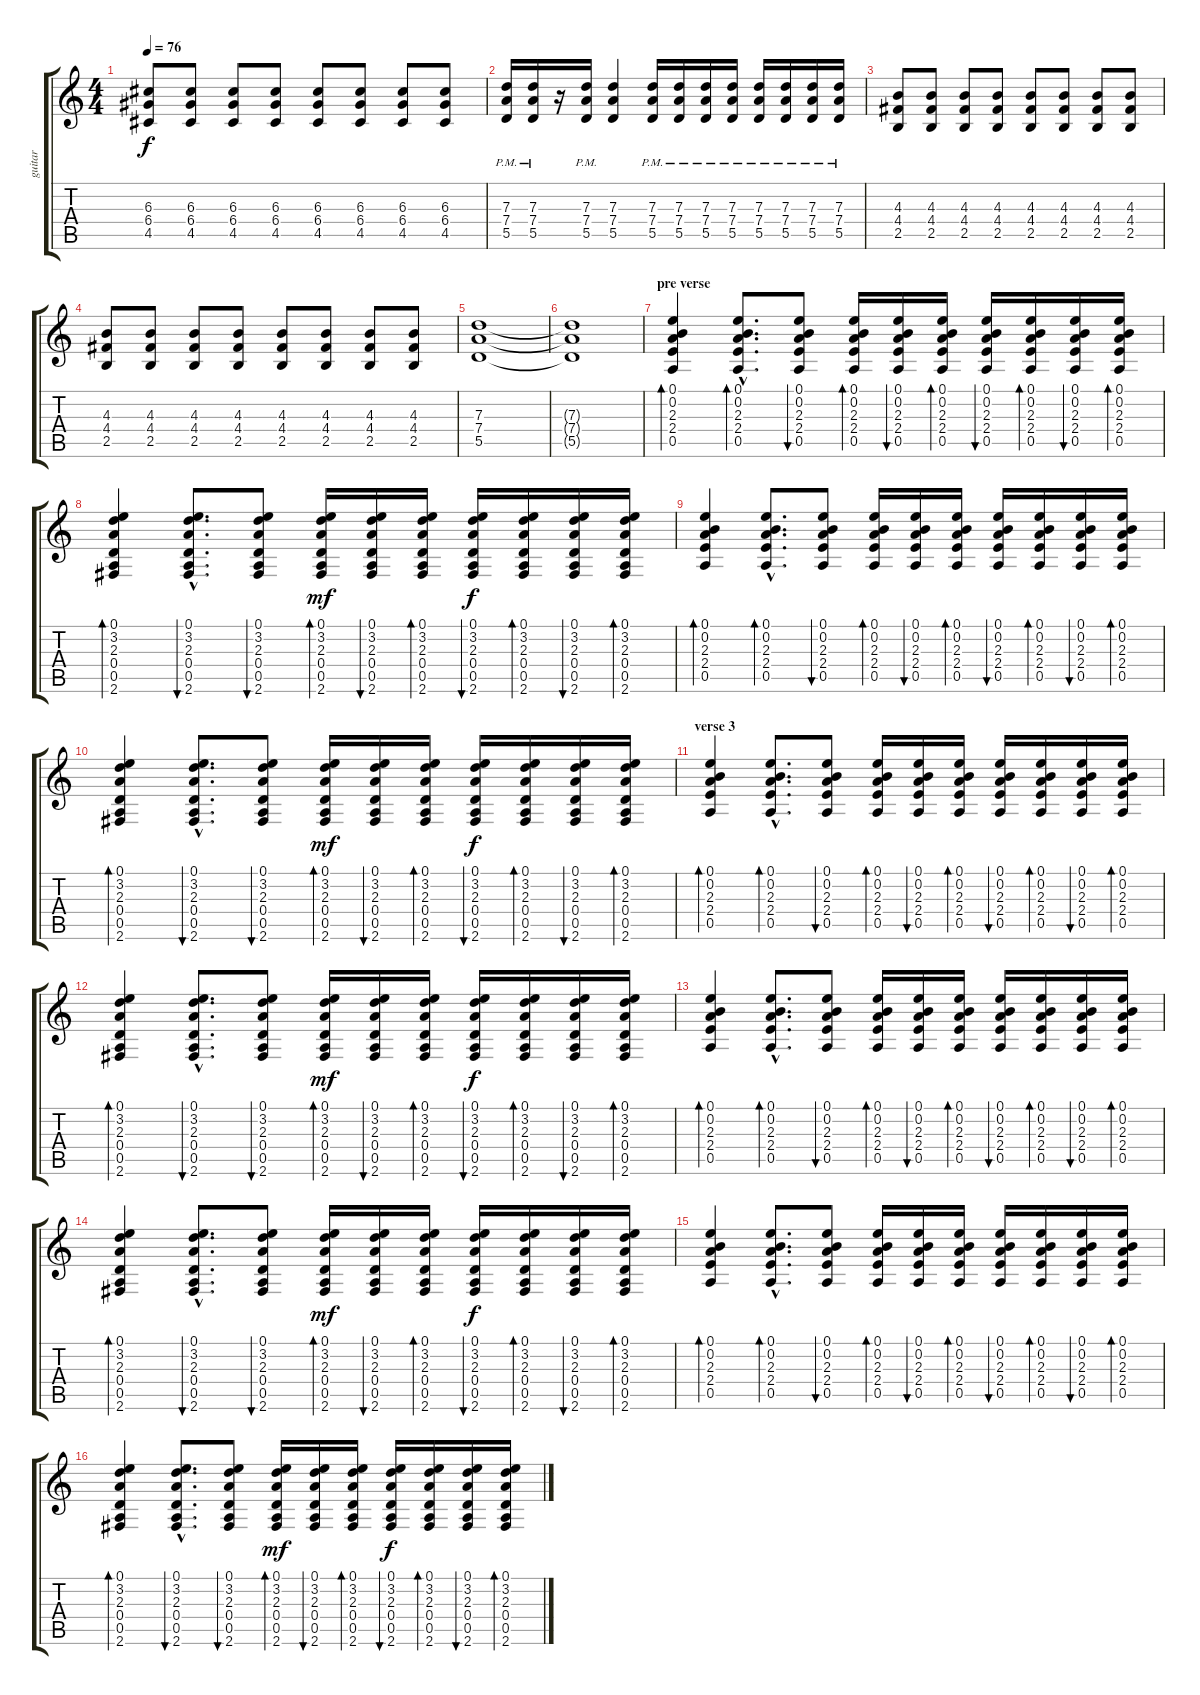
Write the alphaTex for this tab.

\track ("guitar" "guitar") {instrument acousticguitarsteel}
\staff {score tabs}
\tuning (E4 B3 G3 D3 A2 E2) {hide}
\ts (4 4)
\tempo 76
\clef g2
\ks c
(6.3 6.4 4.5).8{dy f} (6.3 6.4 4.5).8 (6.3 6.4 4.5).8 (6.3 6.4 4.5).8 (6.3 6.4 4.5).8 (6.3 6.4 4.5).8 (6.3 6.4 4.5).8 (6.3 6.4 4.5).8 |
(7.3{pm} 7.4{pm} 5.5{pm}).16 (7.3{pm} 7.4{pm} 5.5{pm}).16 r.16 (7.3{pm} 7.4{pm} 5.5{pm}).16 (7.3 7.4 5.5).4 (7.3{pm} 7.4{pm} 5.5{pm}).16 (7.3{pm} 7.4{pm} 5.5{pm}).16 (7.3{pm} 7.4{pm} 5.5{pm}).16 (7.3{pm} 7.4{pm} 5.5{pm}).16 (7.3{pm} 7.4{pm} 5.5{pm}).16 (7.3{pm} 7.4{pm} 5.5{pm}).16 (7.3{pm} 7.4{pm} 5.5{pm}).16 (7.3{pm} 7.4{pm} 5.5{pm}).16 |
(4.3 4.4 2.5).8 (4.3 4.4 2.5).8 (4.3 4.4 2.5).8 (4.3 4.4 2.5).8 (4.3 4.4 2.5).8 (4.3 4.4 2.5).8 (4.3 4.4 2.5).8 (4.3 4.4 2.5).8 |
(4.3 4.4 2.5).8 (4.3 4.4 2.5).8 (4.3 4.4 2.5).8 (4.3 4.4 2.5).8 (4.3 4.4 2.5).8 (4.3 4.4 2.5).8 (4.3 4.4 2.5).8 (4.3 4.4 2.5).8 |
(7.3 7.4 5.5).1 |
(7.3{t} 7.4{t} 5.5{t}).1 |
\section ("" "pre verse")
(0.1 0.2 2.3 2.4 0.5).4{bd 30 volume 7 instrument acousticguitarsteel} (0.1{hac} 0.2{hac} 2.3{hac} 2.4{hac} 0.5{hac}).8{d bd 30} (0.1 0.2 2.3 2.4 0.5).8{bu 30} (0.1 0.2 2.3 2.4 0.5).16{bd 30} (0.1 0.2 2.3 2.4 0.5).16{bu 30} (0.1 0.2 2.3 2.4 0.5).16{bd 30} (0.1 0.2 2.3 2.4 0.5).16{bu 30} (0.1 0.2 2.3 2.4 0.5).16{bd 30} (0.1 0.2 2.3 2.4 0.5).16{bu 30} (0.1 0.2 2.3 2.4 0.5).16{bd 30} |
(0.1 3.2 2.3 0.4 0.5 2.6).4{bd 30} (0.1{hac} 3.2{hac} 2.3{hac} 0.4{hac} 0.5{hac} 2.6{hac}).8{d bu 30} (0.1 3.2 2.3 0.4 0.5 2.6).8{bu 30} (0.1 3.2 2.3 0.4 0.5 2.6).16{bd 30 dy mf} (0.1 3.2 2.3 0.4 0.5 2.6).16{bu 30} (0.1 3.2 2.3 0.4 0.5 2.6).16{bd 30} (0.1 3.2 2.3 0.4 0.5 2.6).16{bu 30 dy f} (0.1 3.2 2.3 0.4 0.5 2.6).16{bd 30} (0.1 3.2 2.3 0.4 0.5 2.6).16{bu 30} (0.1 3.2 2.3 0.4 0.5 2.6).16{bd 30} |
(0.1 0.2 2.3 2.4 0.5).4{bd 30} (0.1{hac} 0.2{hac} 2.3{hac} 2.4{hac} 0.5{hac}).8{d bd 30} (0.1 0.2 2.3 2.4 0.5).8{bu 30} (0.1 0.2 2.3 2.4 0.5).16{bd 30} (0.1 0.2 2.3 2.4 0.5).16{bu 30} (0.1 0.2 2.3 2.4 0.5).16{bd 30} (0.1 0.2 2.3 2.4 0.5).16{bu 30} (0.1 0.2 2.3 2.4 0.5).16{bd 30} (0.1 0.2 2.3 2.4 0.5).16{bu 30} (0.1 0.2 2.3 2.4 0.5).16{bd 30} |
(0.1 3.2 2.3 0.4 0.5 2.6).4{bd 30} (0.1{hac} 3.2{hac} 2.3{hac} 0.4{hac} 0.5{hac} 2.6{hac}).8{d bu 30} (0.1 3.2 2.3 0.4 0.5 2.6).8{bu 30} (0.1 3.2 2.3 0.4 0.5 2.6).16{bd 30 dy mf} (0.1 3.2 2.3 0.4 0.5 2.6).16{bu 30} (0.1 3.2 2.3 0.4 0.5 2.6).16{bd 30} (0.1 3.2 2.3 0.4 0.5 2.6).16{bu 30 dy f} (0.1 3.2 2.3 0.4 0.5 2.6).16{bd 30} (0.1 3.2 2.3 0.4 0.5 2.6).16{bu 30} (0.1 3.2 2.3 0.4 0.5 2.6).16{bd 30} |
\section ("" "verse 3")
(0.1 0.2 2.3 2.4 0.5).4{bd 30} (0.1{hac} 0.2{hac} 2.3{hac} 2.4{hac} 0.5{hac}).8{d bd 30} (0.1 0.2 2.3 2.4 0.5).8{bu 30} (0.1 0.2 2.3 2.4 0.5).16{bd 30} (0.1 0.2 2.3 2.4 0.5).16{bu 30} (0.1 0.2 2.3 2.4 0.5).16{bd 30} (0.1 0.2 2.3 2.4 0.5).16{bu 30} (0.1 0.2 2.3 2.4 0.5).16{bd 30} (0.1 0.2 2.3 2.4 0.5).16{bu 30} (0.1 0.2 2.3 2.4 0.5).16{bd 30} |
(0.1 3.2 2.3 0.4 0.5 2.6).4{bd 30} (0.1{hac} 3.2{hac} 2.3{hac} 0.4{hac} 0.5{hac} 2.6{hac}).8{d bu 30} (0.1 3.2 2.3 0.4 0.5 2.6).8{bu 30} (0.1 3.2 2.3 0.4 0.5 2.6).16{bd 30 dy mf} (0.1 3.2 2.3 0.4 0.5 2.6).16{bu 30} (0.1 3.2 2.3 0.4 0.5 2.6).16{bd 30} (0.1 3.2 2.3 0.4 0.5 2.6).16{bu 30 dy f} (0.1 3.2 2.3 0.4 0.5 2.6).16{bd 30} (0.1 3.2 2.3 0.4 0.5 2.6).16{bu 30} (0.1 3.2 2.3 0.4 0.5 2.6).16{bd 30} |
(0.1 0.2 2.3 2.4 0.5).4{bd 30} (0.1{hac} 0.2{hac} 2.3{hac} 2.4{hac} 0.5{hac}).8{d bd 30} (0.1 0.2 2.3 2.4 0.5).8{bu 30} (0.1 0.2 2.3 2.4 0.5).16{bd 30} (0.1 0.2 2.3 2.4 0.5).16{bu 30} (0.1 0.2 2.3 2.4 0.5).16{bd 30} (0.1 0.2 2.3 2.4 0.5).16{bu 30} (0.1 0.2 2.3 2.4 0.5).16{bd 30} (0.1 0.2 2.3 2.4 0.5).16{bu 30} (0.1 0.2 2.3 2.4 0.5).16{bd 30} |
(0.1 3.2 2.3 0.4 0.5 2.6).4{bd 30} (0.1{hac} 3.2{hac} 2.3{hac} 0.4{hac} 0.5{hac} 2.6{hac}).8{d bu 30} (0.1 3.2 2.3 0.4 0.5 2.6).8{bu 30} (0.1 3.2 2.3 0.4 0.5 2.6).16{bd 30 dy mf} (0.1 3.2 2.3 0.4 0.5 2.6).16{bu 30} (0.1 3.2 2.3 0.4 0.5 2.6).16{bd 30} (0.1 3.2 2.3 0.4 0.5 2.6).16{bu 30 dy f} (0.1 3.2 2.3 0.4 0.5 2.6).16{bd 30} (0.1 3.2 2.3 0.4 0.5 2.6).16{bu 30} (0.1 3.2 2.3 0.4 0.5 2.6).16{bd 30} |
(0.1 0.2 2.3 2.4 0.5).4{bd 30} (0.1{hac} 0.2{hac} 2.3{hac} 2.4{hac} 0.5{hac}).8{d bd 30} (0.1 0.2 2.3 2.4 0.5).8{bu 30} (0.1 0.2 2.3 2.4 0.5).16{bd 30} (0.1 0.2 2.3 2.4 0.5).16{bu 30} (0.1 0.2 2.3 2.4 0.5).16{bd 30} (0.1 0.2 2.3 2.4 0.5).16{bu 30} (0.1 0.2 2.3 2.4 0.5).16{bd 30} (0.1 0.2 2.3 2.4 0.5).16{bu 30} (0.1 0.2 2.3 2.4 0.5).16{bd 30} |
(0.1 3.2 2.3 0.4 0.5 2.6).4{bd 30} (0.1{hac} 3.2{hac} 2.3{hac} 0.4{hac} 0.5{hac} 2.6{hac}).8{d bu 30} (0.1 3.2 2.3 0.4 0.5 2.6).8{bu 30} (0.1 3.2 2.3 0.4 0.5 2.6).16{bd 30 dy mf} (0.1 3.2 2.3 0.4 0.5 2.6).16{bu 30} (0.1 3.2 2.3 0.4 0.5 2.6).16{bd 30} (0.1 3.2 2.3 0.4 0.5 2.6).16{bu 30 dy f} (0.1 3.2 2.3 0.4 0.5 2.6).16{bd 30} (0.1 3.2 2.3 0.4 0.5 2.6).16{bu 30} (0.1 3.2 2.3 0.4 0.5 2.6).16{bd 30}
